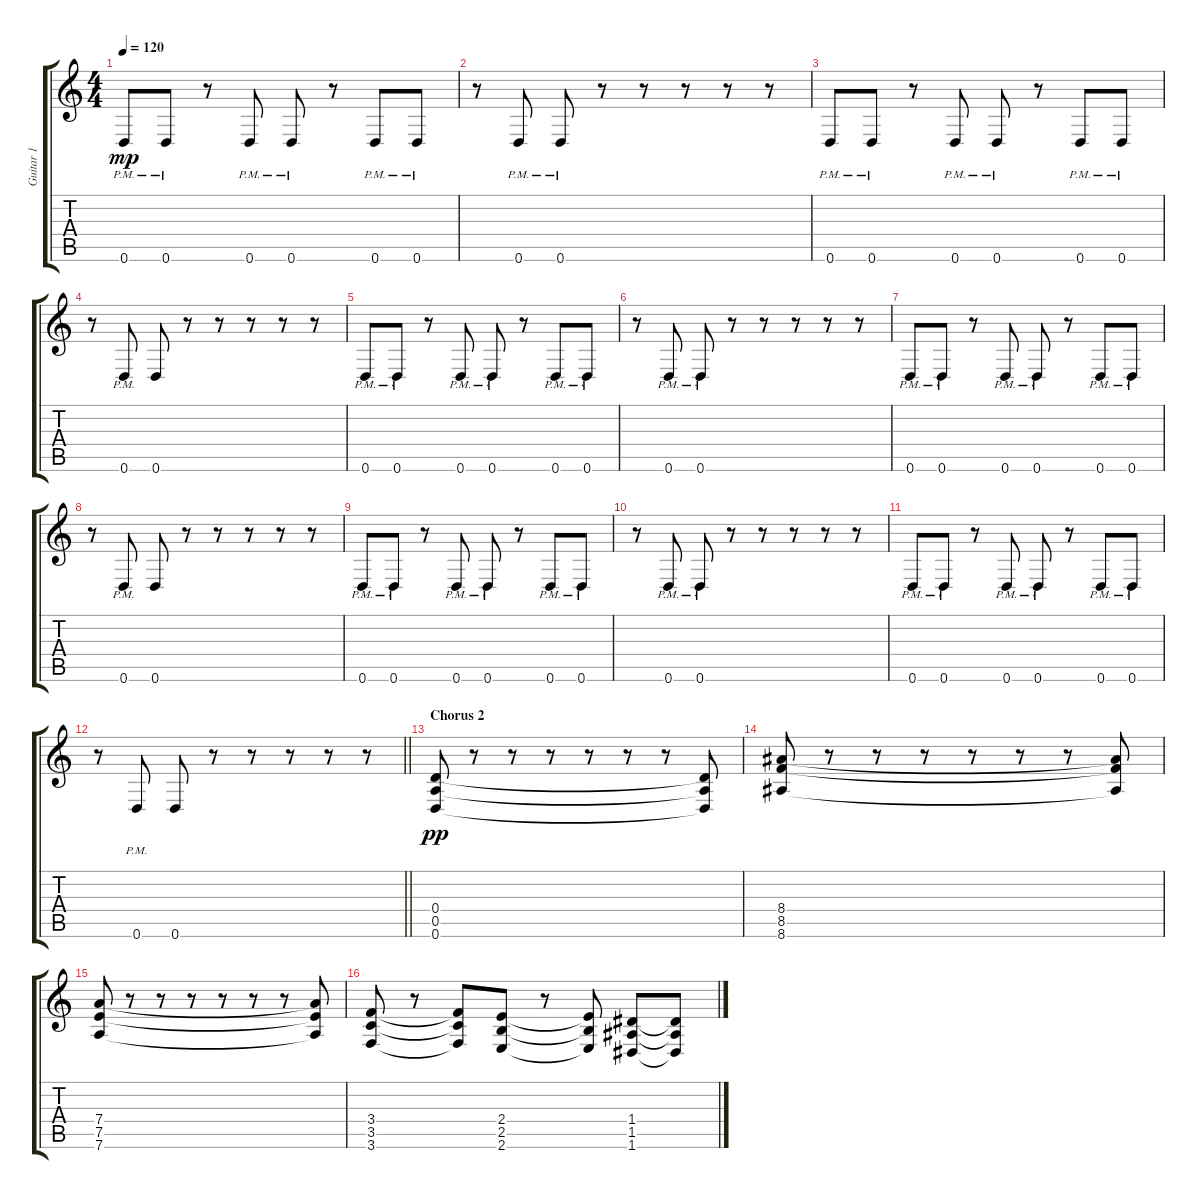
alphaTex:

\track ("Guitar 1" "Guitar 1") {instrument distortionguitar}
\staff {score tabs}
\tuning (E4 B3 G3 D3 A2 D2) {hide}
\ts (4 4)
\tempo 120
\clef g2
\ks c
0.6{pm}.8{dy mp} 0.6{pm}.8 r.8 0.6{pm}.8 0.6{pm}.8 r.8 0.6{pm}.8 0.6{pm}.8 |
r.8 0.6{pm}.8 0.6{pm}.8 r.8 r.8 r.8 r.8 r.8 |
0.6{pm}.8 0.6{pm}.8 r.8 0.6{pm}.8 0.6{pm}.8 r.8 0.6{pm}.8 0.6{pm}.8 |
r.8 0.6{pm}.8 0.6.8 r.8 r.8 r.8 r.8 r.8 |
0.6{pm}.8 0.6{pm}.8 r.8 0.6{pm}.8 0.6{pm}.8 r.8 0.6{pm}.8 0.6{pm}.8 |
r.8 0.6{pm}.8 0.6{pm}.8 r.8 r.8 r.8 r.8 r.8 |
0.6{pm}.8 0.6{pm}.8 r.8 0.6{pm}.8 0.6{pm}.8 r.8 0.6{pm}.8 0.6{pm}.8 |
r.8 0.6{pm}.8 0.6.8 r.8 r.8 r.8 r.8 r.8 |
0.6{pm}.8 0.6{pm}.8 r.8 0.6{pm}.8 0.6{pm}.8 r.8 0.6{pm}.8 0.6{pm}.8 |
r.8 0.6{pm}.8 0.6{pm}.8 r.8 r.8 r.8 r.8 r.8 |
0.6{pm}.8 0.6{pm}.8 r.8 0.6{pm}.8 0.6{pm}.8 r.8 0.6{pm}.8 0.6{pm}.8 |
\barLineRight lightlight
r.8 0.6{pm}.8 0.6.8 r.8 r.8 r.8 r.8 r.8 |
\section ("" "Chorus 2")
(0.4 0.5 0.6).8{dy pp} r.8 r.8 r.8 r.8 r.8 r.8 (0.4{t} 0.5{t} 0.6{t}).8 |
(8.4 8.5 8.6).8 r.8 r.8 r.8 r.8 r.8 r.8 (8.4{t} 8.5{t} 8.6{t}).8 |
(7.4 7.5 7.6).8 r.8 r.8 r.8 r.8 r.8 r.8 (7.4{t} 7.5{t} 7.6{t}).8 |
(3.4 3.5 3.6).8 r.8 (3.4{t} 3.5{t} 3.6{t}).8 (2.4 2.5 2.6).8 r.8 (2.4{t} 2.5{t} 2.6{t}).8 (1.4 1.5 1.6).8 (1.4{t} 1.5{t} 1.6{t}).8
